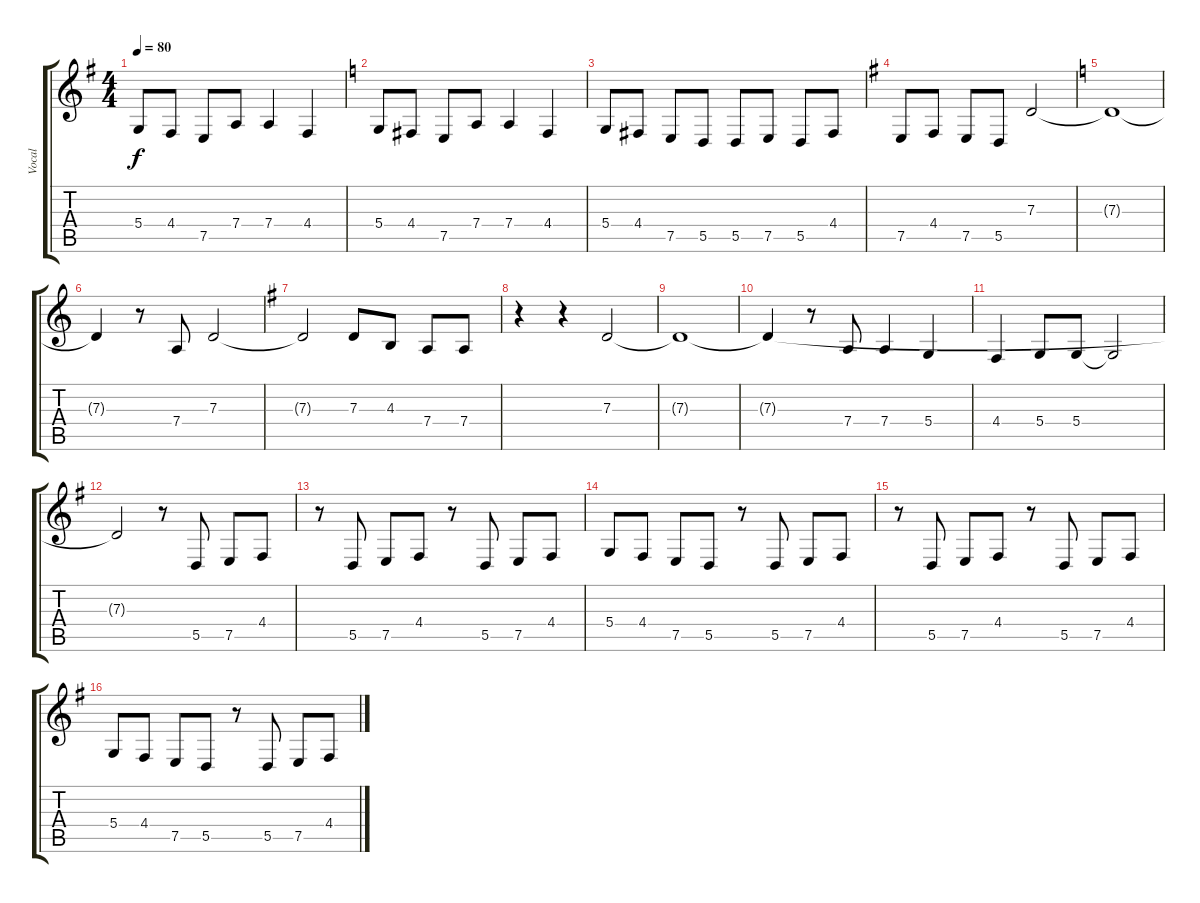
\track ("Vocal" "Vocal") {instrument lead2sawtooth}
\staff {score tabs}
\tuning (E4 B3 G3 D3 A2 E2) {hide}
\ts (4 4)
\tempo 80
\clef g2
\ks eminor
5.4.8{dy f} 4.4.8 7.5.8 7.4.8 7.4.4 4.4.4 |
\ks c
5.4.8 4.4.8 7.5.8 7.4.8 7.4.4 4.4.4 |
5.4.8 4.4.8 7.5.8 5.5.8 5.5.8 7.5.8 5.5.8 4.4.8 |
\ks eminor
7.5.8 4.4.8 7.5.8 5.5.8 7.3.2 |
\ks c
7.3{t}.1 |
7.3{t}.4 r.8 7.4.8 7.3.2 |
\ks eminor
7.3{t}.2 7.3.8 4.3.8 7.4.8 7.4.8 |
r.4 r.4 7.3.2 |
7.3{t}.1 |
7.3{t}.4 r.8 7.4.8 7.4.4 5.4.4 |
4.4.4 5.4.8 5.4.8 5.4{t}.2 |
7.3{t}.2 r.8 5.5.8 7.5.8 4.4.8 |
r.8 5.5.8 7.5.8 4.4.8 r.8 5.5.8 7.5.8 4.4.8 |
5.4.8 4.4.8 7.5.8 5.5.8 r.8 5.5.8 7.5.8 4.4.8 |
r.8 5.5.8 7.5.8 4.4.8 r.8 5.5.8 7.5.8 4.4.8 |
5.4.8 4.4.8 7.5.8 5.5.8 r.8 5.5.8 7.5.8 4.4.8
